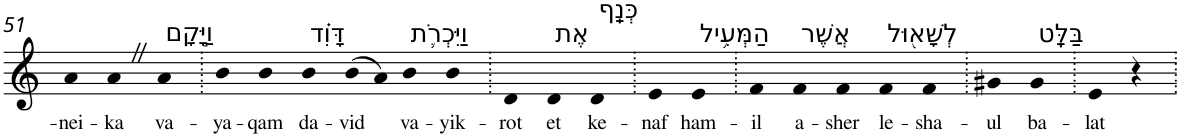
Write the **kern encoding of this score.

**kern	**text
*part1	*part1
*staff1	*staff1
*I"Piano	*
*I'Pno	*
!!LO:PB:g=z
*clefG2	*
*k[]	*
=51	=51
!	!LO:LY:b
4a	-nei-
!	!LO:LY:b
4aZ	-ka
!LO:TX:a:t=וַיָּ֣קָם	!
!	!LO:LY:b
4a	va-
=52.	=52.
!	!LO:LY:b
4b	-ya-
!	!LO:LY:b
4b	-qam
!LO:TX:a:t=דָּוִ֗ד	!
!	!LO:LY:b
4b	da-
!	!LO:LY:b
(>8b	-vid
8a)	.
!LO:TX:a:t=וַיִּכְרֹ֛ת	!
!	!LO:LY:b
4b	va-
!	!LO:LY:b
4b	-yik-
=53.	=53.
!	!LO:LY:b
4d	-rot
!LO:TX:a:t=אֶת	!
!	!LO:LY:b
4d	et
!LO:TX:a:t=כְּנַֽף	!
!	!LO:LY:b
4d	ke-
=54.	=54.
!	!LO:LY:b
4e	-naf
!LO:TX:a:t=הַמְּעִ֥יל	!
!	!LO:LY:b
4e	ham-
=55.	=55.
!	!LO:LY:b
4f	-il
!LO:TX:a:t=אֲשֶׁר	!
!	!LO:LY:b
4f	a-
!	!LO:LY:b
4f	-sher
!LO:TX:a:t=לְשָׁא֖וּל	!
!	!LO:LY:b
4f	le-
!	!LO:LY:b
4f	-sha-
=56.	=56.
!	!LO:LY:b
4g#X	-ul
!LO:TX:a:t=בַּלָּֽט	!
!	!LO:LY:b
4g#	ba-
=57.	=57.
!	!LO:LY:b
4e	-lat
4r	.
=.	=.
*-	*-
